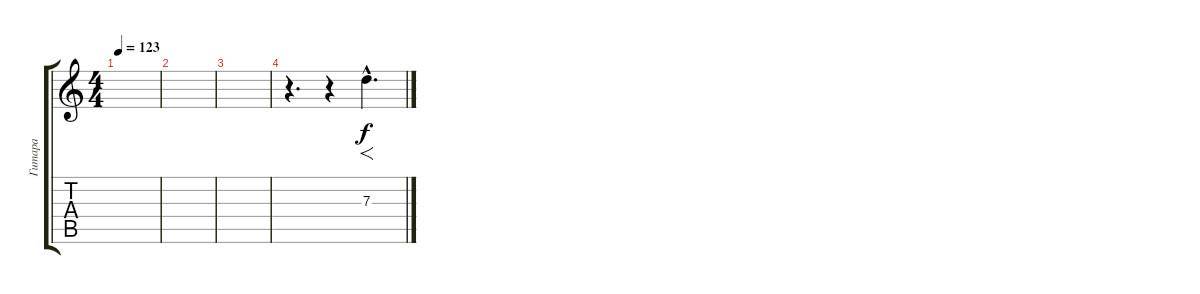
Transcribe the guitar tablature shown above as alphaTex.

\track ("Гитара" "Гитара") {instrument acousticguitarsteel}
\staff {score tabs}
\tuning (E4 B3 G3 D3 A2 E2) {hide}
\ts (4 4)
\tempo 123
\clef g2
\ks c
|
|
|
r.4{d} r.4 7.3{hac}.4{f d}
